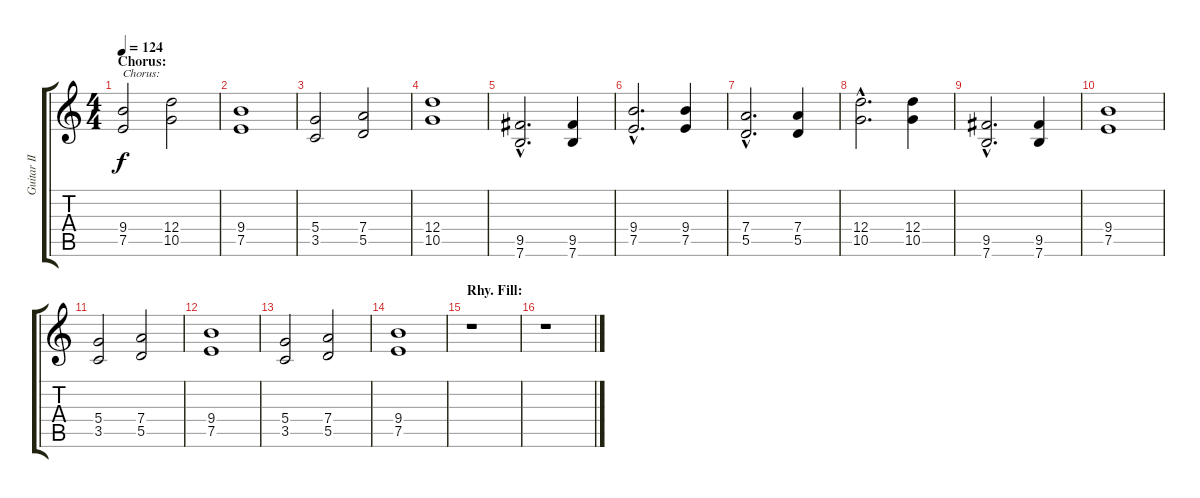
\track ("Guitar II" "Guitar II") {instrument distortionguitar}
\staff {score tabs}
\tuning (E4 B3 G3 D3 A2 E2) {hide}
\ts (4 4)
\section ("" "Chorus:")
\tempo 124
\clef g2
\ks c
(9.4 7.5).2{txt "Chorus:" dy f} (12.4 10.5).2 |
(9.4 7.5).1 |
(5.4 3.5).2 (7.4 5.5).2 |
(12.4 10.5).1 |
(9.5{hac} 7.6{hac}).2{d} (9.5 7.6).4 |
(9.4{hac} 7.5{hac}).2{d} (9.4 7.5).4 |
(7.4{hac} 5.5{hac}).2{d} (7.4 5.5).4 |
(12.4{hac} 10.5{hac}).2{d} (12.4 10.5).4 |
(9.5{hac} 7.6{hac}).2{d} (9.5 7.6).4 |
(9.4 7.5).1 |
(5.4 3.5).2 (7.4 5.5).2 |
(9.4 7.5).1 |
(5.4 3.5).2 (7.4 5.5).2 |
(9.4 7.5).1 |
\section ("" "Rhy. Fill:")
r.1 |
r.1
